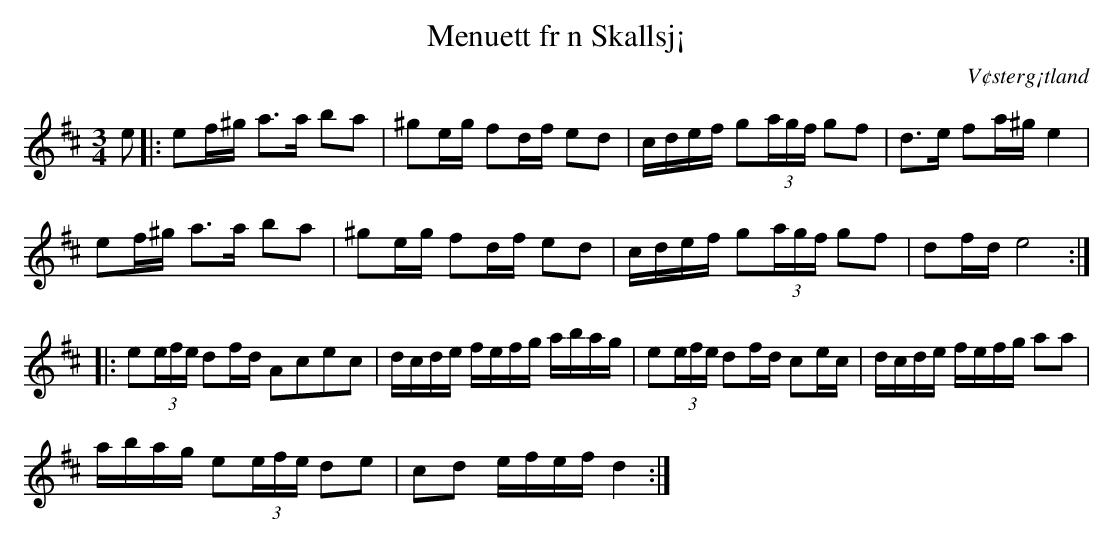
X:1
T: Menuett fr n Skallsj¡
M: 3/4
O: V¢sterg¡tland
L: 1/8
K:D
e|: e2/f/^g/ a>a b2/2a| ^g2/e/g/ f2/d/f/ ed | c/d/e/f/ g(3a/g/f/ gf | d>2e f2/a/^g/ e2 |
e2/f/^g/ a>a b2/a|^g2/e/g/ f2/d/f/ ed | c/d/e/f/ g(3a/g/f/ gf| d2/f/d/ e4 :|
|:e(3e/f/e/ d2/f/d/ Acec |d/c/d/e/ f/e/f/g/ a/b/a/g/  |e(3e/f/e/ d2/f/d/ c2/e/c/|d/c/d/e/ f/e/f/g/ aa  |
a/b/a/g/ e(3e/f/e/ de|cd e/f/e/f/ d2:|
